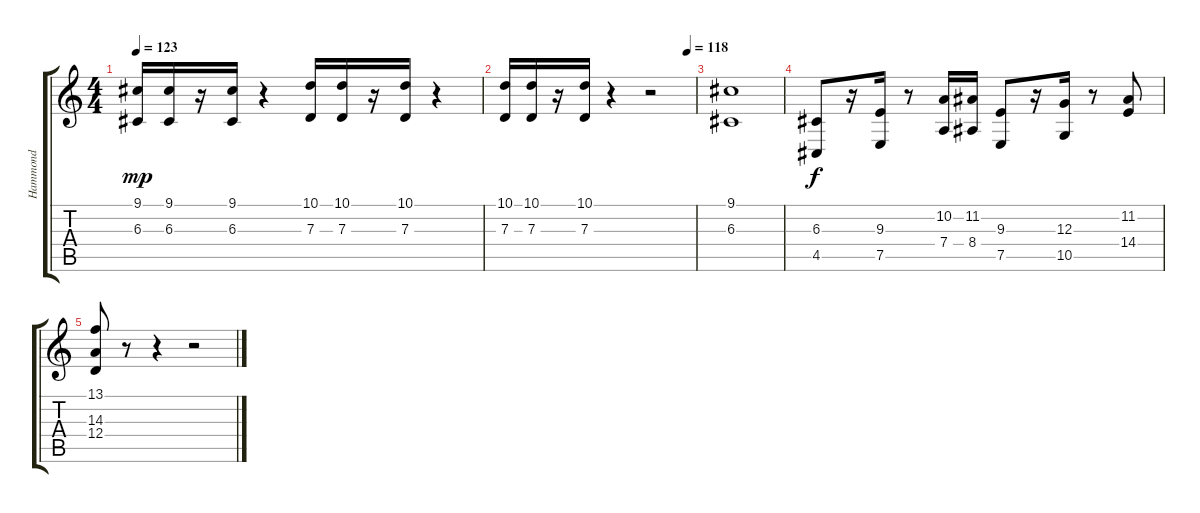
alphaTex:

\track ("Hammond" "Hammond") {instrument drawbarorgan}
\staff {score tabs}
\tuning (E4 B3 G3 D3 A2 E2) {hide}
\ts (4 4)
\tempo 123
\clef g2
\ks c
(9.1 6.3).16{dy mp} (9.1 6.3).16 r.16 (9.1 6.3).16 r.4 (10.1 7.3).16 (10.1 7.3).16 r.16 (10.1 7.3).16 r.4 |
\tempo (118 0.9583333333333334)
(10.1 7.3).16 (10.1 7.3).16 r.16 (10.1 7.3).16 r.4 r.2 |
(9.1 6.3).1 |
(6.3 4.5).8{dy f} r.16 (9.3 7.5).16 r.8 (10.2 7.4).16 (11.2 8.4).16 (9.3 7.5).8 r.16 (12.3 10.5).16 r.8 (11.2 14.4).8 |
(13.1 14.3 12.4).8 r.8 r.4 r.2
